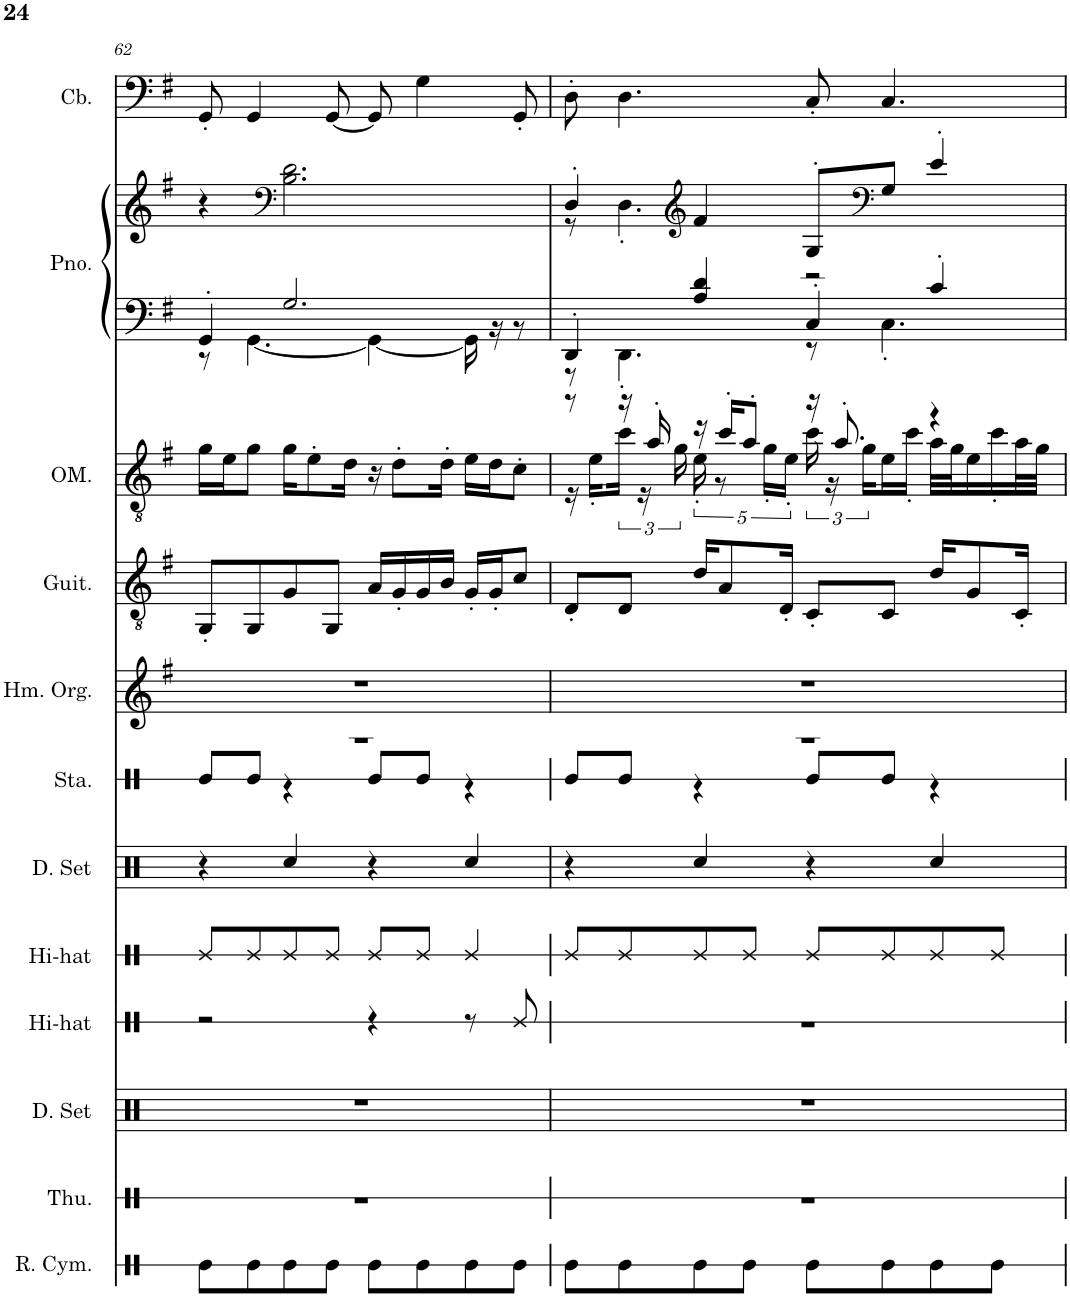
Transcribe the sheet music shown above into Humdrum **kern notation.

**kern	**kern	**kern	**kern	**kern	**kern	**kern	**kern	**kern	**kern	**kern	**kern	**kern
*part12	*part11	*part10	*part9	*part8	*part7	*part6	*part5	*part4	*part3	*part2	*part2	*part1
*staff13	*staff12	*staff11	*staff10	*staff9	*staff8	*staff7	*staff6	*staff5	*staff4	*staff3	*staff2	*staff1
*I"Ride Cymbal, RIDE CYMB	*I"Thundersheet, CRASH CYM	*I"Drumset, RIM SHOT	*I"Hi-hat, OPEN HIHA	*I"Hi-hat, CLOSED H.	*I"Drumset, SNARE DRU	*I"Stamp, BASS DRUM	*I"Hammond Organ, ORGAN 3	*I"Classical Guitar, NYLON GTR	*I"Octave Mandolin, STEEL GTR	*I"Piano, A.PIANO 2	*	*I"Contrabass, ACOU BASS
*I'R. Cym.	*I'Thu.	*I'D. Set	*I'Hi-hat	*I'Hi-hat	*I'D. Set	*I'Sta.	*I'Hm. Org.	*I'Guit.	*I'OM.	*I'Pno.	*	*I'Cb.
!!LO:PB:g=z
*clefX	*clefX	*clefX	*clefX	*clefX	*clefX	*clefX	*clefG2	*clefGv2	*clefGv2	*clefG2	*clefG2	*clefF4
*	*	*	*	*	*	*	*	*	*	*	*	*Trd7c12
*k[]	*k[]	*k[]	*k[]	*k[]	*k[]	*k[]	*k[f#]	*k[f#]	*k[f#]	*k[f#]	*k[f#]	*k[f#]
*M4/4	*M4/4	*M4/4	*M4/4	*M4/4	*M4/4	*M4/4	*M4/4	*M4/4	*M4/4	*M4/4	*M4/4	*M4/4
=62	=62	=62	=62	=62	=62	=62	=62	=62	=62	=62	=62	=62
*	*	*	*	*	*	*^	*	*	*	*^	*	*
8Re\L	1r	1r	2r	8Re/L	4r	1r	8Re/L	1r	8GG'/L	16g\LL	4GG'/	8r	4r	8GG'/
.	.	.	.	.	.	.	.	.	.	16e\J	.	.	.	.
8Re\	.	.	.	8Re/	.	.	8Re/J	.	8GG/	8g\J	.	[4.GG\	.	4GG/
*	*	*	*	*	*	*	*	*	*	*	*	*	*clefF4	*
8Re\	.	.	.	8Re/	4Rcc/	.	4r	.	8G/	16g\KL	2.G/	.	2.B\ 2.d\	.
.	.	.	.	.	.	.	.	.	.	8e'\	.	.	.	.
8Re\J	.	.	.	8Re/J	.	.	.	.	8GG/J	.	.	.	.	[8GG/
.	.	.	.	.	.	.	.	.	.	16d\Jk	.	.	.	.
8Re\L	.	.	4r	8Re/L	4r	.	8Re/L	.	16A/LL	16r	.	4GG\_	.	8GG/]
.	.	.	.	.	.	.	.	.	16G'/	8d'\L	.	.	.	.
8Re\	.	.	.	8Re/J	.	.	8Re/J	.	16G/	.	.	.	.	4G\
.	.	.	.	.	.	.	.	.	16B/JJ	16d'\Jk	.	.	.	.
8Re\	.	.	8r	4Re/	4Rcc/	.	4r	.	16G'/LL	16e\LL	.	16GG\]	.	.
.	.	.	.	.	.	.	.	.	16G'/J	16d\J	.	16r	.	.
8Re\J	.	.	8Re/	.	.	.	.	.	8c/J	8c'\J	.	8r	.	8GG'/
=63	=63	=63	=63	=63	=63	=63	=63	=63	=63	=63	=63	=63	=63	=63
*	*	*	*	*	*	*	*	*	*	*^	*	*	*^	*
8Re\L	1r	1r	1r	8Re/L	4r	1r	8Re/L	1r	8D'/L	8r	16r	4DD'/	8r	4D'/	8r	8D'\
.	.	.	.	.	.	.	.	.	.	.	16e'\LL	.	.	.	.	.
8Re\	.	.	.	8Re/	.	.	8Re/J	.	8D/J	16r	24cc\JJ	.	4.DD'\	.	4.D'\	4.D\
.	.	.	.	.	.	.	.	.	.	.	24r	.	.	.	.	.
.	.	.	.	.	.	.	.	.	.	16a'/	.	.	.	.	.	.
.	.	.	.	.	.	.	.	.	.	.	24g\	.	.	.	.	.
*	*	*	*	*	*	*	*	*	*	*	*	*	*	*clefG2	*	*
8Re\	.	.	.	8Re/	4Rcc/	.	4r	.	16d/KL	16r	20e'\	4A/ 4d/	.	4f#/	.	.
.	.	.	.	.	.	.	.	.	.	.	10r	.	.	.	.	.
.	.	.	.	.	.	.	.	.	8A/	16cc'/KL	.	.	.	.	.	.
8Re\J	.	.	.	8Re/J	.	.	.	.	.	8a'/J	.	.	.	.	.	.
.	.	.	.	.	.	.	.	.	.	.	20g'\LL	.	.	.	.	.
.	.	.	.	.	.	.	.	.	16D'/Jk	.	.	.	.	.	.	.
.	.	.	.	.	.	.	.	.	.	.	20e'\JJ	.	.	.	.	.
8Re\L	.	.	.	8Re/L	4r	.	8Re/L	.	8C'/L	16r	24cc\	4C'/	8r	8G'/L	2r	8C'/
.	.	.	.	.	.	.	.	.	.	.	24r	.	.	.	.	.
.	.	.	.	.	.	.	.	.	.	8.a'/	.	.	.	.	.	.
.	.	.	.	.	.	.	.	.	.	.	24g\LL	.	.	.	.	.
*	*	*	*	*	*	*	*	*	*	*	*	*	*	*clefF4	*	*
8Re\	.	.	.	8Re/	.	.	8Re/J	.	8C/J	.	16e\	.	4.C'\	8G/J	.	4.C/
.	.	.	.	.	.	.	.	.	.	.	16cc'\JJ	.	.	.	.	.
8Re\	.	.	.	8Re/	4Rcc/	.	4r	.	16d/KL	4r	32a\LLL	4c'/	.	4e'/	.	.
.	.	.	.	.	.	.	.	.	.	.	32g\J	.	.	.	.	.
.	.	.	.	.	.	.	.	.	8G/	.	16e\	.	.	.	.	.
8Re\J	.	.	.	8Re/J	.	.	.	.	.	.	16cc'\	.	.	.	.	.
.	.	.	.	.	.	.	.	.	16C'/Jk	.	32a\L	.	.	.	.	.
.	.	.	.	.	.	.	.	.	.	.	32g\JJJ	.	.	.	.	.
*	*	*	*	*	*	*	*	*	*	*v	*v	*	*	*	*	*
*	*	*	*	*	*	*	*	*	*	*	*v	*v	*	*	*
*	*	*	*	*	*	*v	*v	*	*	*	*	*v	*v	*
=	=	=	=	=	=	=	=	=	=	=	=	=
*-	*-	*-	*-	*-	*-	*-	*-	*-	*-	*-	*-	*-
